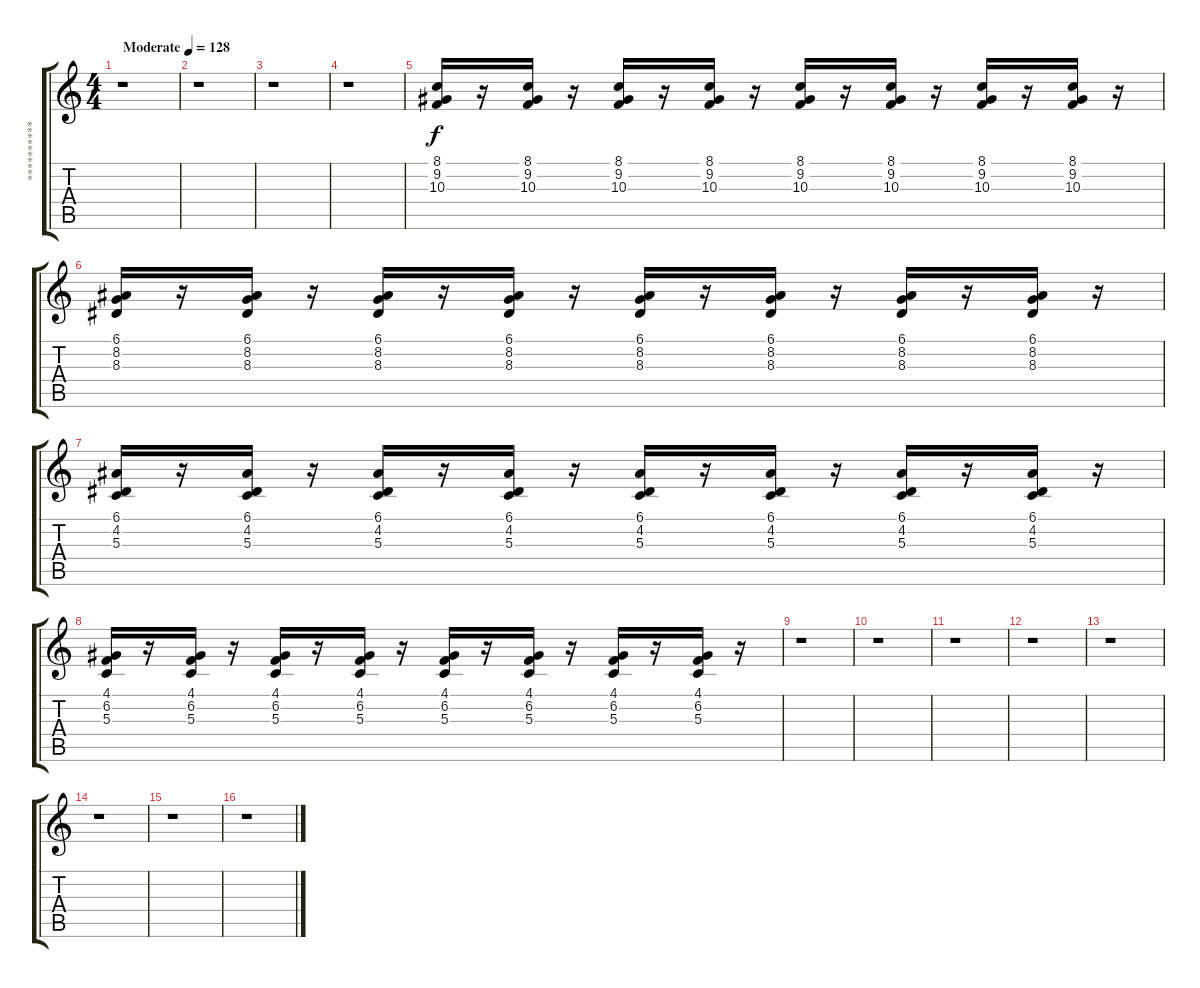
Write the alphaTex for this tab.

\track ("***************" "**********") {instrument acousticgrandpiano}
\staff {score tabs}
\tuning (E4 B3 G3 D3 A2 E2) {hide}
\ts (4 4)
\tempo (128 "Moderate")
\clef g2
\ks c
r.1{dy f instrument acousticgrandpiano} |
r.1 |
r.1 |
r.1 |
(8.1 9.2 10.3).16 r.16 (8.1 9.2 10.3).16 r.16 (8.1 9.2 10.3).16 r.16 (8.1 9.2 10.3).16 r.16 (8.1 9.2 10.3).16 r.16 (8.1 9.2 10.3).16 r.16 (8.1 9.2 10.3).16 r.16 (8.1 9.2 10.3).16 r.16 |
(6.1 8.2 8.3).16 r.16 (6.1 8.2 8.3).16 r.16 (6.1 8.2 8.3).16 r.16 (6.1 8.2 8.3).16 r.16 (6.1 8.2 8.3).16 r.16 (6.1 8.2 8.3).16 r.16 (6.1 8.2 8.3).16 r.16 (6.1 8.2 8.3).16 r.16 |
(6.1 4.2 5.3).16 r.16 (6.1 4.2 5.3).16 r.16 (6.1 4.2 5.3).16 r.16 (6.1 4.2 5.3).16 r.16 (6.1 4.2 5.3).16 r.16 (6.1 4.2 5.3).16 r.16 (6.1 4.2 5.3).16 r.16 (6.1 4.2 5.3).16 r.16 |
(4.1 6.2 5.3).16 r.16 (4.1 6.2 5.3).16 r.16 (4.1 6.2 5.3).16 r.16 (4.1 6.2 5.3).16 r.16 (4.1 6.2 5.3).16 r.16 (4.1 6.2 5.3).16 r.16 (4.1 6.2 5.3).16 r.16 (4.1 6.2 5.3).16 r.16 |
r.1 |
r.1 |
r.1 |
r.1 |
r.1 |
r.1 |
r.1 |
r.1
